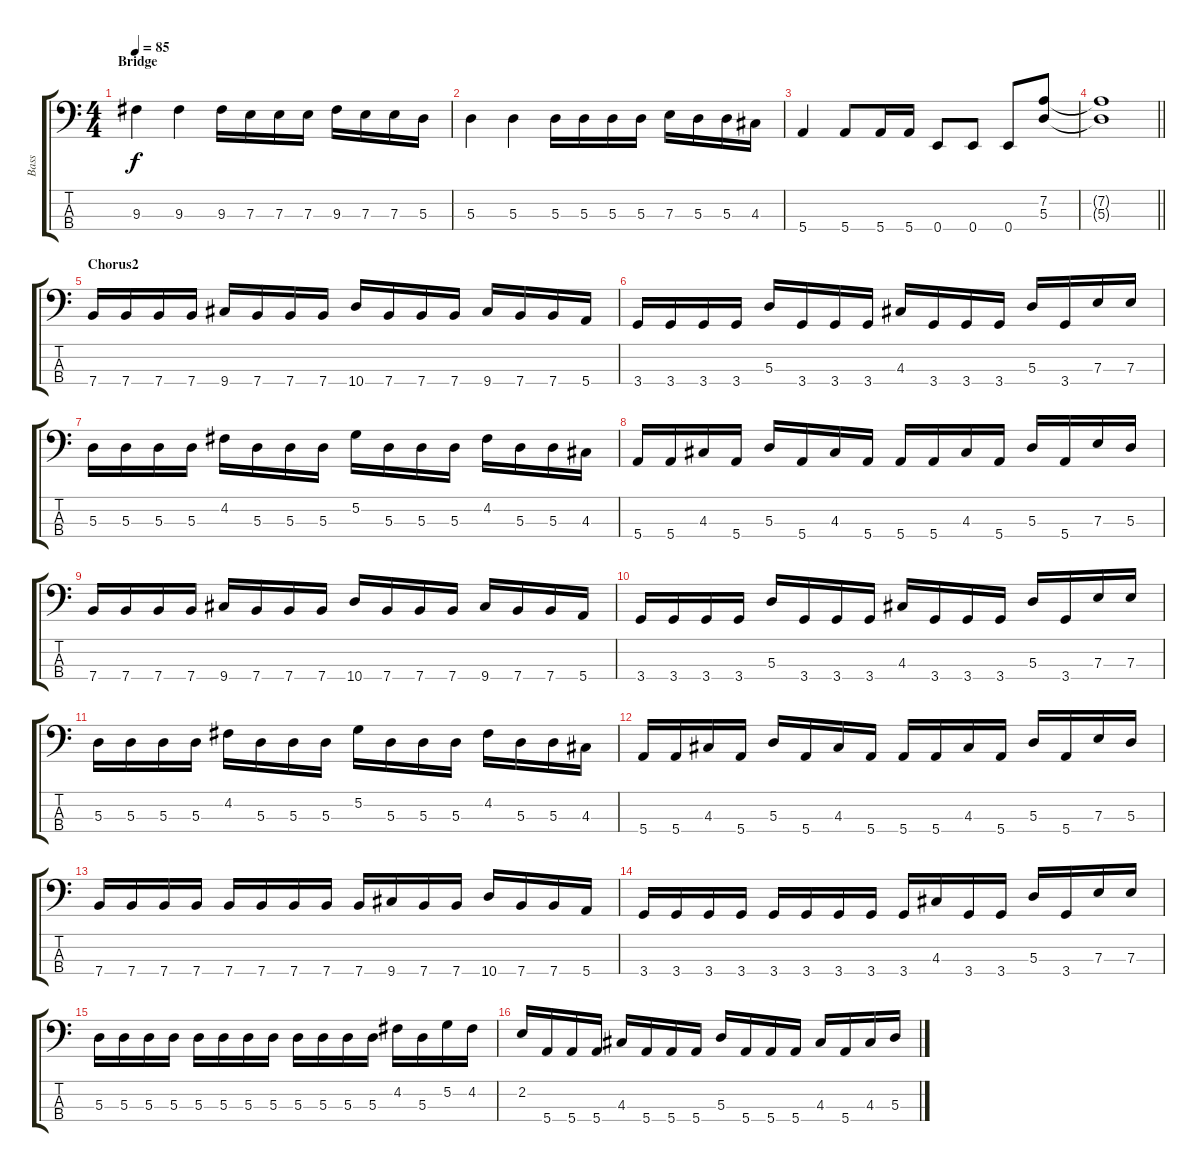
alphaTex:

\track ("Bass" "Bass") {instrument electricbassfinger}
\staff {score tabs}
\tuning (G2 D2 A1 E1) {hide}
\ts (4 4)
\section ("" "Bridge")
\tempo 85
\clef f4
\ks c
9.3.4{dy f} 9.3.4 9.3.16 7.3.16 7.3.16 7.3.16 9.3.16 7.3.16 7.3.16 5.3.16 |
5.3.4 5.3.4 5.3.16 5.3.16 5.3.16 5.3.16 7.3.16 5.3.16 5.3.16 4.3.16 |
5.4.4 5.4.8 5.4.16 5.4.16 0.4.8 0.4.8 0.4.8 (7.2 5.3).8 |
\barLineRight lightlight
(7.2{t} 5.3{t}).1 |
\section ("" "Chorus2")
7.4.16 7.4.16 7.4.16 7.4.16 9.4.16 7.4.16 7.4.16 7.4.16 10.4.16 7.4.16 7.4.16 7.4.16 9.4.16 7.4.16 7.4.16 5.4.16 |
3.4.16 3.4.16 3.4.16 3.4.16 5.3.16 3.4.16 3.4.16 3.4.16 4.3.16 3.4.16 3.4.16 3.4.16 5.3.16 3.4.16 7.3.16 7.3.16 |
5.3.16 5.3.16 5.3.16 5.3.16 4.2.16 5.3.16 5.3.16 5.3.16 5.2.16 5.3.16 5.3.16 5.3.16 4.2.16 5.3.16 5.3.16 4.3.16 |
5.4.16 5.4.16 4.3.16 5.4.16 5.3.16 5.4.16 4.3.16 5.4.16 5.4.16 5.4.16 4.3.16 5.4.16 5.3.16 5.4.16 7.3.16 5.3.16 |
7.4.16 7.4.16 7.4.16 7.4.16 9.4.16 7.4.16 7.4.16 7.4.16 10.4.16 7.4.16 7.4.16 7.4.16 9.4.16 7.4.16 7.4.16 5.4.16 |
3.4.16 3.4.16 3.4.16 3.4.16 5.3.16 3.4.16 3.4.16 3.4.16 4.3.16 3.4.16 3.4.16 3.4.16 5.3.16 3.4.16 7.3.16 7.3.16 |
5.3.16 5.3.16 5.3.16 5.3.16 4.2.16 5.3.16 5.3.16 5.3.16 5.2.16 5.3.16 5.3.16 5.3.16 4.2.16 5.3.16 5.3.16 4.3.16 |
5.4.16 5.4.16 4.3.16 5.4.16 5.3.16 5.4.16 4.3.16 5.4.16 5.4.16 5.4.16 4.3.16 5.4.16 5.3.16 5.4.16 7.3.16 5.3.16 |
7.4.16 7.4.16 7.4.16 7.4.16 7.4.16 7.4.16 7.4.16 7.4.16 7.4.16 9.4.16 7.4.16 7.4.16 10.4.16 7.4.16 7.4.16 5.4.16 |
3.4.16 3.4.16 3.4.16 3.4.16 3.4.16 3.4.16 3.4.16 3.4.16 3.4.16 4.3.16 3.4.16 3.4.16 5.3.16 3.4.16 7.3.16 7.3.16 |
5.3.16 5.3.16 5.3.16 5.3.16 5.3.16 5.3.16 5.3.16 5.3.16 5.3.16 5.3.16 5.3.16 5.3.16 4.2.16 5.3.16 5.2.16 4.2.16 |
2.2.16 5.4.16 5.4.16 5.4.16 4.3.16 5.4.16 5.4.16 5.4.16 5.3.16 5.4.16 5.4.16 5.4.16 4.3.16 5.4.16 4.3.16 5.3.16
